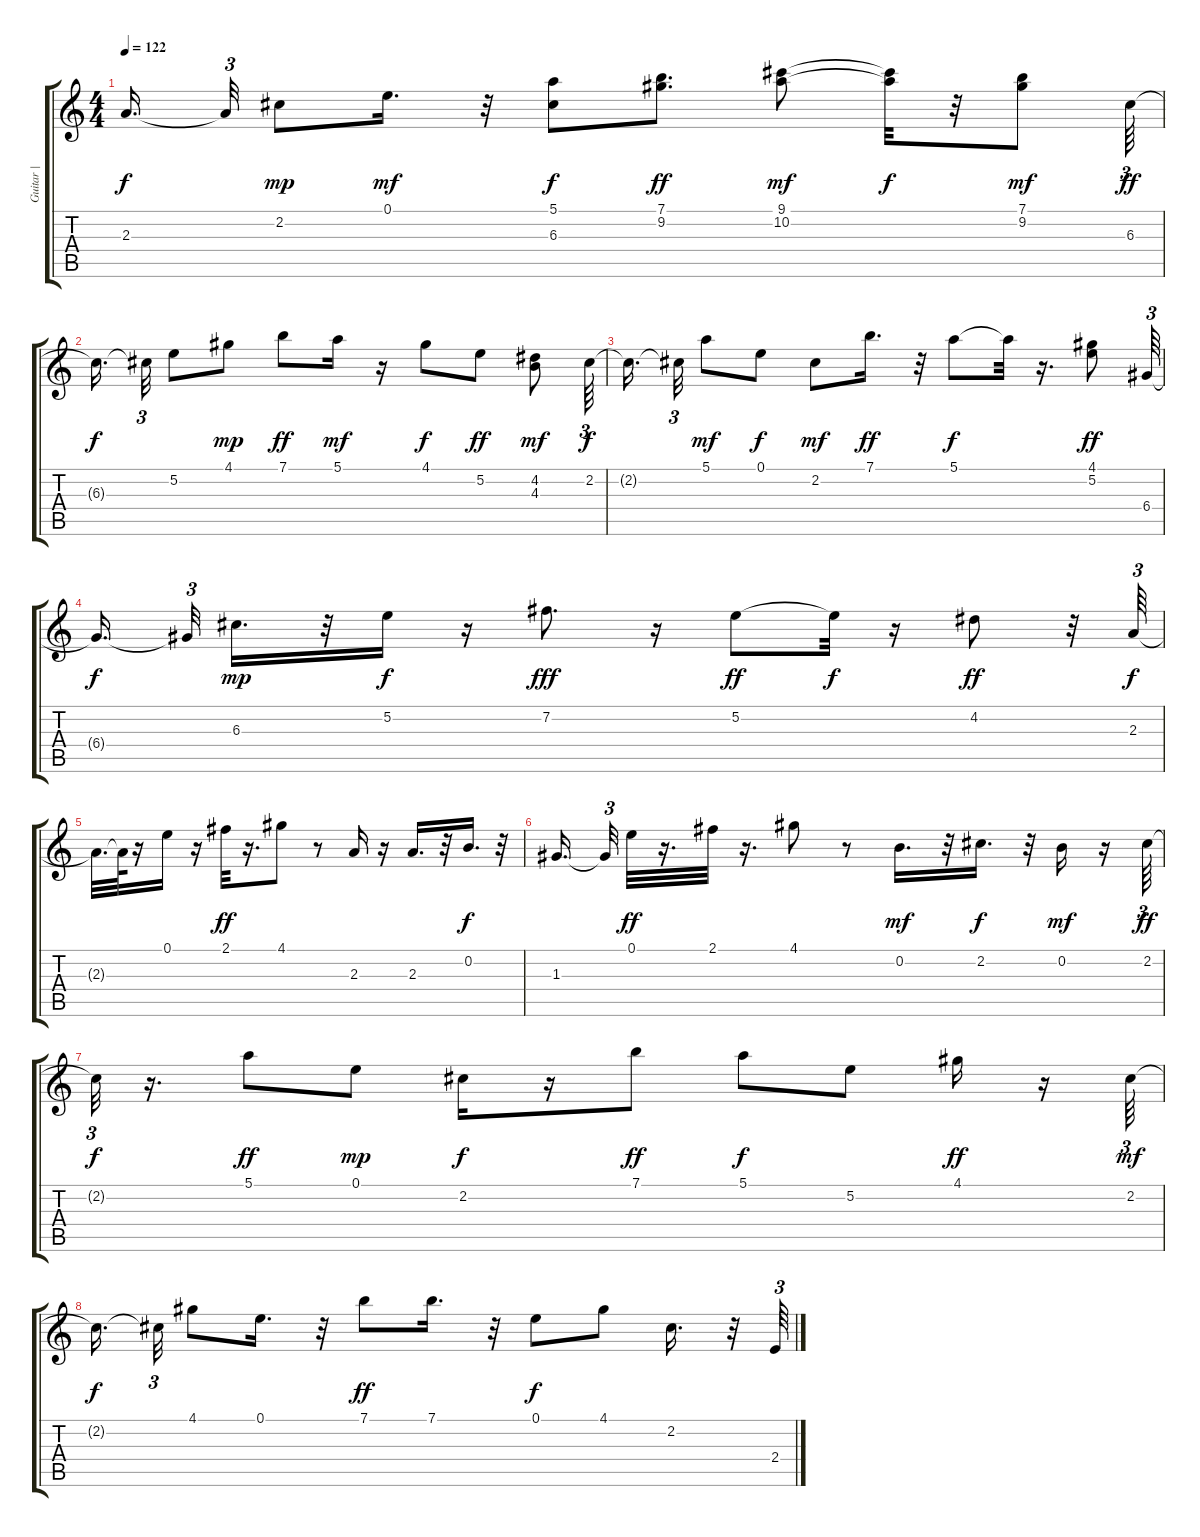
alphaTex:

\track ("Guitar |" "Guitar |") {instrument acousticguitarnylon}
\staff {score tabs}
\tuning (E4 B3 G3 D3 A2 E2) {hide}
\ts (4 4)
\tempo 122
\clef g2
\ks c
2.3{t}.16{d dy f beam splitsecondary} 2.3{t}.32{tu (3 2)} 2.2.8{dy mp} 0.1.16{d dy mf} r.32 (5.1 6.3).8{dy f} (7.1 9.2).8{d dy ff} (9.1 10.2).8{dy mf} (9.1{t} 10.2{t}).32{dy f} r.32 (7.1 9.2).8{dy mf} 6.3.64{tu (3 2) dy ff} |
6.3{t}.16{d dy f beam splitsecondary} 6.3{t}.32{tu (3 2)} 5.2.8 4.1.8{dy mp} 7.1.8{dy ff} 5.1.16{dy mf} r.16 4.1.8{dy f} 5.2.8{dy ff} (4.2 4.3).8{dy mf} 2.2.64{tu (3 2) dy f} |
2.2{t}.16{d beam splitsecondary} 2.2{t}.32{tu (3 2)} 5.1.8{dy mf} 0.1.8{dy f} 2.2.8{dy mf} 7.1.16{d dy ff} r.32 5.1.8{dy f} 5.1{t}.32 r.16{d} (4.1 5.2).8{dy ff} 6.4.64{tu (3 2)} |
6.4{t}.16{d dy f beam splitsecondary} 6.4{t}.32{tu (3 2)} 6.3.16{d dy mp} r.32 5.2.16{dy f} r.16 7.2.8{d dy fff} r.16 5.2.8{dy ff} 5.2{t}.32{dy f} r.16 4.2.8{dy ff} r.32 2.3.64{tu (3 2) dy f} |
2.3{t}.32{d} 2.3{t}.64 r.16 0.1.16 r.16 2.1.32{dy ff} r.16{d} 4.1.8 r.8 2.3.16 r.16 2.3.16{d} r.32 0.2.16{d dy f} r.32 |
1.3.16{d beam splitsecondary} 1.3{t}.32{tu (3 2)} 0.1.32{dy ff} r.16{d} 2.1.32 r.16{d} 4.1.8 r.8 0.2.16{d dy mf} r.32 2.2.16{d dy f} r.32 0.2.16{dy mf} r.16 2.2.64{tu (3 2) dy ff} |
2.2{t}.32{tu (3 2) dy f} r.16{d} 5.1.8{dy ff} 0.1.8{dy mp} 2.2.16{dy f} r.16 7.1.8{dy ff} 5.1.8{dy f} 5.2.8 4.1.16{dy ff} r.16 2.2.64{tu (3 2) dy mf} |
2.2{t}.16{d dy f beam splitsecondary} 2.2{t}.32{tu (3 2)} 4.1.8 0.1.16{d} r.32 7.1.8{dy ff} 7.1.16{d} r.32 0.1.8{dy f} 4.1.8 2.2.16{d} r.32 2.4.64{tu (3 2)}
